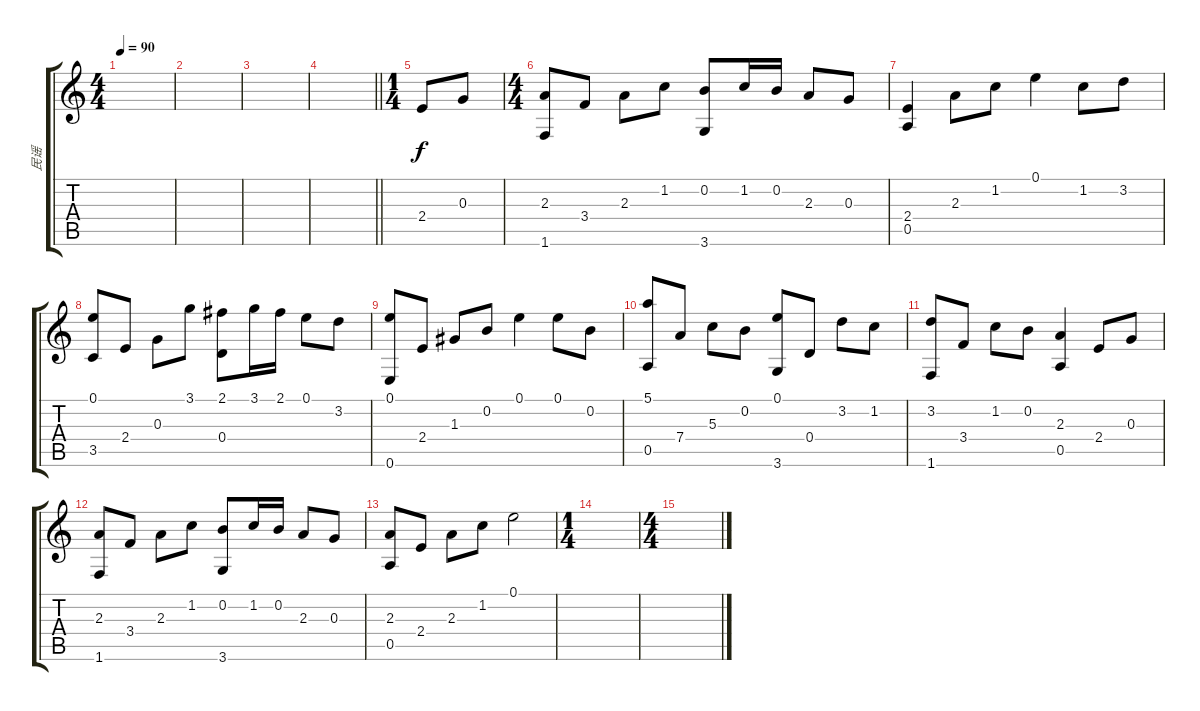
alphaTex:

\track ("民谣" "民谣") {instrument acousticguitarnylon}
\staff {score tabs}
\tuning (E4 B3 G3 D3 A2 E2) {hide}
\ts (4 4)
\tempo 90
\clef g2
\ks c
|
|
|
\barLineRight lightlight
|
\ts (1 4)
2.4.8 0.3.8 |
\ts (4 4)
(2.3 1.6).8 3.4.8 2.3.8 1.2.8 (0.2 3.6).8 1.2.16 0.2.16 2.3.8 0.3.8 |
(2.4 0.5).4 2.3.8 1.2.8 0.1.4 1.2.8 3.2.8 |
(0.1 3.5).8 2.4.8 0.3.8 3.1.8 (2.1 0.4).8 3.1.16 2.1.16 0.1.8 3.2.8 |
(0.1 0.6).8 2.4.8 1.3.8 0.2.8 0.1.4 0.1.8 0.2.8 |
(5.1 0.5).8 7.4.8 5.3.8 0.2.8 (0.1 3.6).8 0.4.8 3.2.8 1.2.8 |
(3.2 1.6).8 3.4.8 1.2.8 0.2.8 (2.3 0.5).4 2.4.8 0.3.8 |
(2.3 1.6).8 3.4.8 2.3.8 1.2.8 (0.2 3.6).8 1.2.16 0.2.16 2.3.8 0.3.8 |
(2.3 0.5).8 2.4.8 2.3.8 1.2.8 0.1.2 |
\ts (1 4)
|
\ts (4 4)
